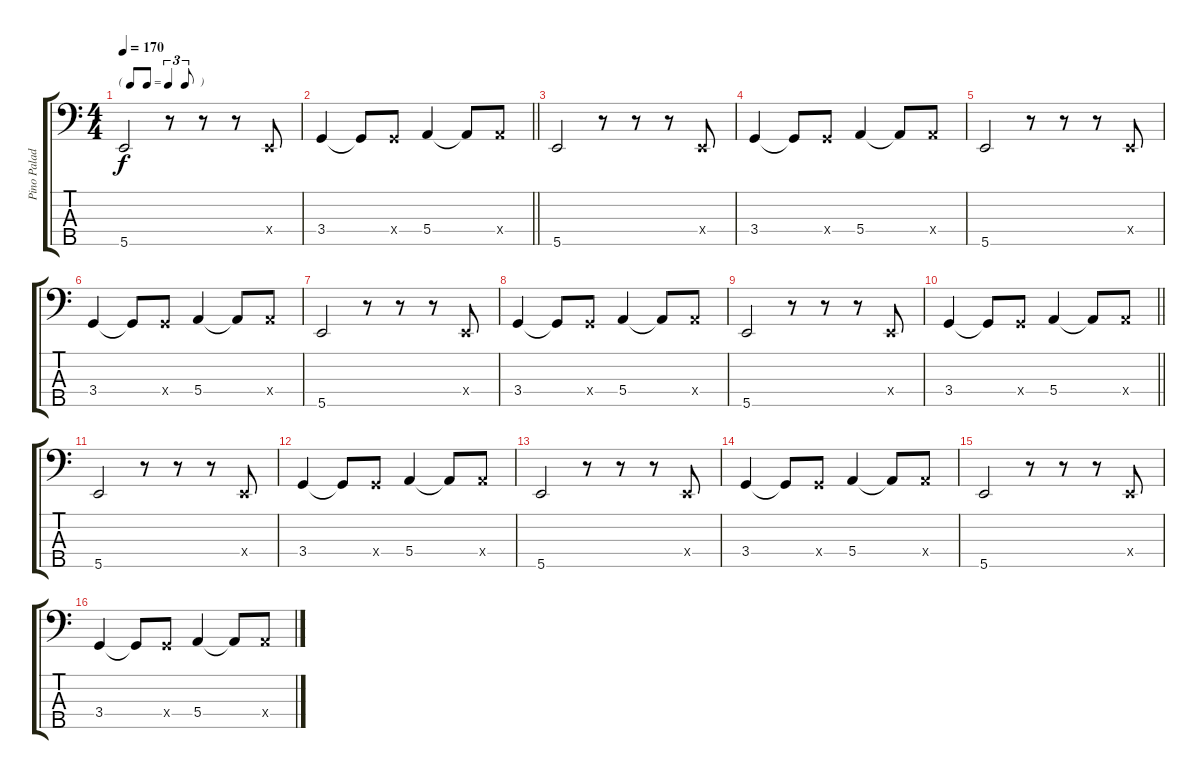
\track ("Pino Paladino" "Pino Palad") {instrument electricbassfinger}
\staff {score tabs}
\tuning (G2 D2 A1 E1 B0) {hide}
\ts (4 4)
\tf triplet8th
\tempo 170
\clef f4
\ks c
5.5.2{dy f} r.8 r.8 r.8 0.4{x}.8 |
\barLineRight lightlight
3.4.4 3.4{t}.8 3.4{x}.8 5.4.4 5.4{t}.8 5.4{x}.8 |
5.5.2 r.8 r.8 r.8 0.4{x}.8 |
3.4.4 3.4{t}.8 3.4{x}.8 5.4.4 5.4{t}.8 5.4{x}.8 |
5.5.2 r.8 r.8 r.8 0.4{x}.8 |
3.4.4 3.4{t}.8 3.4{x}.8 5.4.4 5.4{t}.8 5.4{x}.8 |
5.5.2 r.8 r.8 r.8 0.4{x}.8 |
3.4.4 3.4{t}.8 3.4{x}.8 5.4.4 5.4{t}.8 5.4{x}.8 |
5.5.2 r.8 r.8 r.8 0.4{x}.8 |
\barLineRight lightlight
3.4.4 3.4{t}.8 3.4{x}.8 5.4.4 5.4{t}.8 5.4{x}.8 |
5.5.2 r.8 r.8 r.8 0.4{x}.8 |
3.4.4 3.4{t}.8 3.4{x}.8 5.4.4 5.4{t}.8 5.4{x}.8 |
5.5.2 r.8 r.8 r.8 0.4{x}.8 |
3.4.4 3.4{t}.8 3.4{x}.8 5.4.4 5.4{t}.8 5.4{x}.8 |
5.5.2 r.8 r.8 r.8 0.4{x}.8 |
3.4.4 3.4{t}.8 3.4{x}.8 5.4.4 5.4{t}.8 5.4{x}.8
